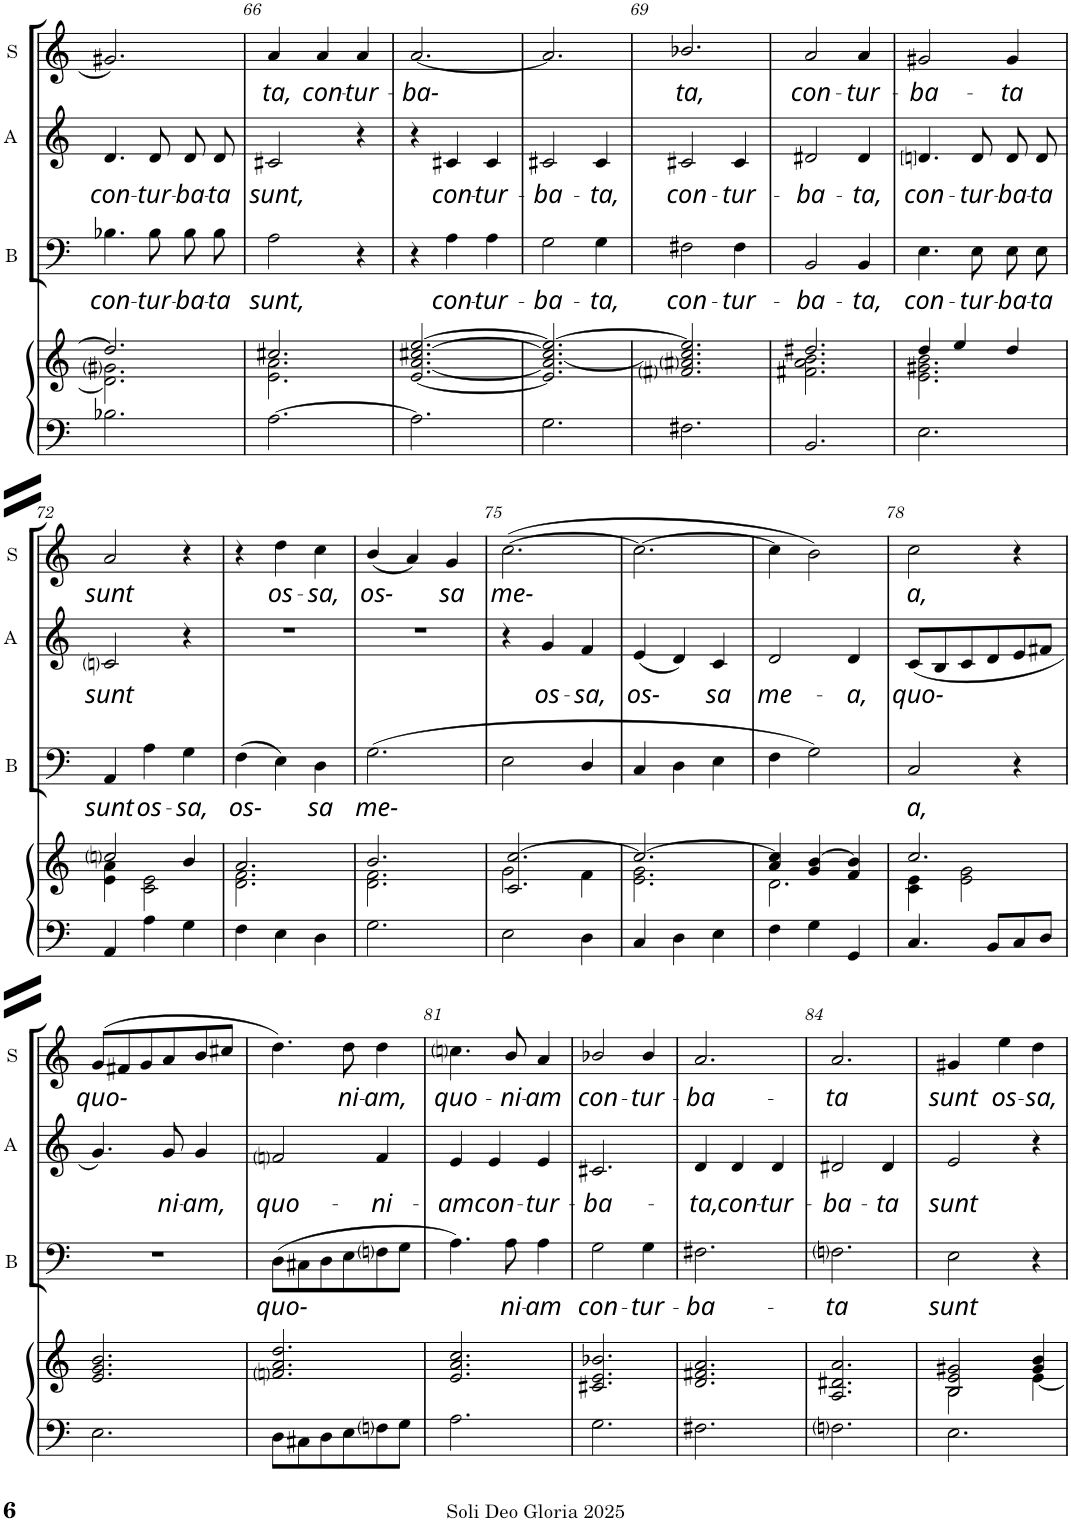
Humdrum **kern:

**kern	**kern	**kern	**text	**kern	**text	**kern	**text
*part4	*part4	*part3	*part3	*part2	*part2	*part1	*part1
*staff5	*staff4	*staff3	*staff3	*staff2	*staff2	*staff1	*staff1
*I"Organ	*	*I"Bass	*	*I"Alto	*	*I"Soprano	*
*	*	*I'B	*	*I'A	*	*I'S	*
!!LO:PB:g=z
*clefF4	*clefG2	*clefF4	*	*clefG2	*	*clefG2	*
*k[]	*k[]	*k[]	*	*k[]	*	*k[]	*
*M3/4	*M3/4	*M3/4	*	*M3/4	*	*M3/4	*
=65	=65	=65	=65	=65	=65	=65	=65
*	*^	*	*	*	*	*	*
*	*	*^	*	*	*	*	*	*
!	!	!	!	!	!LO:LY:b	!	!LO:LY:b	!	!
2.B-X\	2.dd/]	2.d\] 2.g#i\	2.ryy	4.B-X\	con-	4.d/	con-	2.g#X/	.
!	!	!	!	!	!LO:LY:b	!	!LO:LY:b	!	!
.	.	.	.	8B-\	-tur-	8d/	-tur-	.	.
!	!	!	!	!	!LO:LY:b	!	!LO:LY:b	!	!
.	.	.	.	8B-\	-ba-	8d/	-ba-	.	.
!	!	!	!	!	!LO:LY:b	!	!LO:LY:b	!	!
.	.	.	.	8B-\	-ta	8d/	-ta	.	.
=66	=66	=66	=66	=66	=66	=66	=66	=66	=66
!	!	!	!	!	!LO:LY:b	!	!LO:LY:b	!	!LO:LY:b
[2.A\	2.cc#X/	2.e\ 2.a\	2.ryy	2A\	sunt,	2c#X/	sunt,	4a/	ta,
!	!	!	!	!	!	!	!	!	!LO:LY:b
.	.	.	.	.	.	.	.	4a/	con-
!	!	!	!	!	!	!	!	!	!LO:LY:b
.	.	.	.	4r	.	4r	.	4a/	-tur-
=67	=67	=67	=67	=67	=67	=67	=67	=67	=67
!	!	!	!	!	!	!	!	!	!LO:LY:b
2.A\]	[2.e/ [2.a/ [2.cc#X/ [2.ee/	4ryy	2.ryy	4r	.	4r	.	[2.a/	-ba-
!	!	!	!	!	!LO:LY:b	!	!LO:LY:b	!	!
.	.	4ryy	.	4A\	con-	4c#X/	con-	.	.
!	!	!	!	!	!LO:LY:b	!	!LO:LY:b	!	!
.	.	4ryy	.	4A\	-tur-	4c#/	-tur-	.	.
=68	=68	=68	=68	=68	=68	=68	=68	=68	=68
!	!	!	!	!	!LO:LY:b	!	!LO:LY:b	!	!
2.G\	2.e/] 2.a/] 2.cc#/_ 2.ee/_	4ryy	2.ryy	2G\	-ba-	2c#X/	-ba-	2.a/]	.
.	.	4ryy	.	.	.	.	.	.	.
!	!	!	!	!	!LO:LY:b	!	!LO:LY:b	!	!
.	.	4ryy	.	4G\	-ta,	4c#/	-ta,	.	.
=69	=69	=69	=69	=69	=69	=69	=69	=69	=69
!	!	!	!	!	!LO:LY:b	!	!LO:LY:b	!	!LO:LY:b
2.F#X\	2.f#i/ 2.a#i/ 2.cc#/] 2.ee/]	4ryy	2.ryy	2F#X\	con-	2c#X/	con-	2.b-X/	ta,
.	.	4ryy	.	.	.	.	.	.	.
!	!	!	!	!	!LO:LY:b	!	!LO:LY:b	!	!
.	.	4ryy	.	4F#\	-tur-	4c#/	-tur-	.	.
=70	=70	=70	=70	=70	=70	=70	=70	=70	=70
!	!	!	!	!	!LO:LY:b	!	!LO:LY:b	!	!LO:LY:b
2.BB/	2.dd#X/	2.f#X\ 2.a\ 2.b\	2.ryy	2BB/	-ba-	2d#X/	-ba-	2a/	con-
!	!	!	!	!	!LO:LY:b	!	!LO:LY:b	!	!LO:LY:b
.	.	.	.	4BB/	-ta,	4d#/	-ta,	4a/	-tur-
=71	=71	=71	=71	=71	=71	=71	=71	=71	=71
!	!	!	!	!	!LO:LY:b	!	!LO:LY:b	!	!LO:LY:b
2.E\	4dd/	2.e\ 2.g#X\ 2.b\	2.ryy	4.E\	con-	4.dnj/	con-	2g#X/	-ba-
.	4ee/	.	.	.	.	.	.	.	.
!	!	!	!	!	!LO:LY:b	!	!LO:LY:b	!	!
.	.	.	.	8E\	-tur-	8d/	-tur-	.	.
!	!	!	!	!	!LO:LY:b	!	!LO:LY:b	!	!LO:LY:b
.	4dd/	.	.	8E\	-ba-	8d/	-ba-	4g#/	-ta
!	!	!	!	!	!LO:LY:b	!	!LO:LY:b	!	!
.	.	.	.	8E\	-ta	8d/	-ta	.	.
!!LO:LB:g=z
=72	=72	=72	=72	=72	=72	=72	=72	=72	=72
!	!	!	!	!	!LO:LY:b	!	!LO:LY:b	!	!LO:LY:b
4AA/	2ccni/	4e\ 4a\	2.ryy	4AA/	sunt	2cni/	sunt	2a/	sunt
!	!	!	!	!	!LO:LY:b	!	!	!	!
4A\	.	2c\ 2e\	.	4A\	os-	.	.	.	.
!	!	!	!	!	!LO:LY:b	!	!	!	!
4G\	4b/	.	.	4G\	-sa,	4r	.	4r	.
=73	=73	=73	=73	=73	=73	=73	=73	=73	=73
!	!	!	!	!	!LO:LY:b	!	!	!	!
4F\	2.a/	2.d\ 2.f\	2.ryy	(>4F\	os-	2.r	.	4r	.
!	!	!	!	!	!	!	!	!	!LO:LY:b
4E\	.	.	.	4E\)	.	.	.	4dd\	os-
!	!	!	!	!	!LO:LY:b	!	!	!	!LO:LY:b
4D\	.	.	.	4D\	sa	.	.	4cc\	-sa,
=74	=74	=74	=74	=74	=74	=74	=74	=74	=74
!	!	!	!	!	!LO:LY:b	!	!	!	!LO:LY:b
2.G\	2.b/	2.d\ 2.f\	2.ryy	(>2.G\	me-	2.r	.	(<4b/	os-
.	.	.	.	.	.	.	.	4a/)	.
!	!	!	!	!	!	!	!	!	!LO:LY:b
.	.	.	.	.	.	.	.	4g/	sa
=75	=75	=75	=75	=75	=75	=75	=75	=75	=75
!	!	!	!	!	!	!	!	!	!LO:LY:b
2E\	2.c/ [2.cc/	2g\	2.ryy	2E\	.	4r	.	(>[2.cc\	me-
!	!	!	!	!	!	!	!LO:LY:b	!	!
.	.	.	.	.	.	4g/	os-	.	.
!	!	!	!	!	!	!	!LO:LY:b	!	!
4D\	.	4f\	.	4D/	.	4f/	-sa,	.	.
=76	=76	=76	=76	=76	=76	=76	=76	=76	=76
!	!	!	!	!	!	!	!LO:LY:b	!	!
4C/	2.cc/_	2.e\ 2.g\	2.ryy	4C/	.	(<4e/	os-	2.cc\_	.
4D\	.	.	.	4D\	.	4d/)	.	.	.
!	!	!	!	!	!	!	!LO:LY:b	!	!
4E\	.	.	.	4E\	.	4c/	sa	.	.
=77	=77	=77	=77	=77	=77	=77	=77	=77	=77
!	!	!	!	!	!	!	!LO:LY:b	!	!
4F\	4a/ 4cc/]	2.d\	2.ryy	4F\	.	2d/	me-	4cc\]	.
4G\	4g/ [4b/	.	.	2G\)	.	.	.	2b\)	.
!	!	!	!	!	!	!	!LO:LY:b	!	!
4GG/	4f/ 4b/]	.	.	.	.	4d/	-a,	.	.
=78	=78	=78	=78	=78	=78	=78	=78	=78	=78
!	!	!	!	!	!LO:LY:b	!	!LO:LY:b	!	!LO:LY:b
4.C/	2.cc/	4c\ 4e\	2.ryy	2C/	a,	(<8c/L	quo-	2cc\	a,
.	.	.	.	.	.	8B/	.	.	.
.	.	2e\ 2g\	.	.	.	8c/	.	.	.
8BB/L	.	.	.	.	.	8d/	.	.	.
8C/	.	.	.	4r	.	8e/	.	4r	.
8D/J	.	.	.	.	.	8f#X/J	.	.	.
!!LO:LB:g=z
=79	=79	=79	=79	=79	=79	=79	=79	=79	=79
!	!	!	!	!	!	!	!	!	!LO:LY:b
2.E\	2.e/ 2.g/ 2.b/	4ryy	2.ryy	2.r	.	4.g/)	.	(8g/L	quo-
.	.	.	.	.	.	.	.	8f#X/	.
.	.	4ryy	.	.	.	.	.	8g/	.
!	!	!	!	!	!	!	!LO:LY:b	!	!
.	.	.	.	.	.	8g/	ni-	8a/	.
!	!	!	!	!	!	!	!LO:LY:b	!	!
.	.	4ryy	.	.	.	4g/	-am,	8b/	.
.	.	.	.	.	.	.	.	8cc#X/J	.
=80	=80	=80	=80	=80	=80	=80	=80	=80	=80
!	!	!	!	!	!LO:LY:b	!	!LO:LY:b	!	!
8D\L	2.fni/ 2.a/ 2.dd/	4ryy	2.ryy	(>8D\L	quo-	2fni/	quo-	4.dd\)	.
8C#X\	.	.	.	8C#X\	.	.	.	.	.
8D\	.	4ryy	.	8D\	.	.	.	.	.
!	!	!	!	!	!	!	!	!	!LO:LY:b
8E\	.	.	.	8E\	.	.	.	8dd\	ni-
!	!	!	!	!	!	!	!LO:LY:b	!	!LO:LY:b
8Fni\	.	4ryy	.	8Fni\	.	4f/	-ni-	4dd\	-am,
8G\J	.	.	.	8G\J	.	.	.	.	.
=81	=81	=81	=81	=81	=81	=81	=81	=81	=81
!	!	!	!	!	!	!	!LO:LY:b	!	!LO:LY:b
2.A\	2.e/ 2.a/ 2.cc/	4ryy	2.ryy	4.A\)	.	4e/	-am	4.ccni\	quo-
!	!	!	!	!	!	!	!LO:LY:b	!	!
.	.	4ryy	.	.	.	4e/	con-	.	.
!	!	!	!	!	!LO:LY:b	!	!	!	!LO:LY:b
.	.	.	.	8A\	ni-	.	.	8b/	-ni-
!	!	!	!	!	!LO:LY:b	!	!LO:LY:b	!	!LO:LY:b
.	.	4ryy	.	4A\	-am	4e/	-tur-	4a/	-am
=82	=82	=82	=82	=82	=82	=82	=82	=82	=82
!	!	!	!	!	!LO:LY:b	!	!LO:LY:b	!	!LO:LY:b
2.G\	2.c#X/ 2.e/ 2.b-X/	4ryy	2.ryy	2G\	con-	2.c#X/	-ba-	2b-X/	con-
.	.	4ryy	.	.	.	.	.	.	.
!	!	!	!	!	!LO:LY:b	!	!	!	!LO:LY:b
.	.	4ryy	.	4G\	-tur-	.	.	4b-/	-tur-
=83	=83	=83	=83	=83	=83	=83	=83	=83	=83
!	!	!	!	!	!LO:LY:b	!	!LO:LY:b	!	!LO:LY:b
2.F#X\	2.d/ 2.f#X/ 2.a/	4ryy	2.ryy	2.F#X\	-ba-	4d/	-ta,	2.a/	-ba-
!	!	!	!	!	!	!	!LO:LY:b	!	!
.	.	4ryy	.	.	.	4d/	con-	.	.
!	!	!	!	!	!	!	!LO:LY:b	!	!
.	.	4ryy	.	.	.	4d/	-tur-	.	.
=84	=84	=84	=84	=84	=84	=84	=84	=84	=84
!	!	!	!	!	!LO:LY:b	!	!LO:LY:b	!	!LO:LY:b
2.Fni\	2.A/ 2.d#X/ 2.a/	4ryy	2.ryy	2.Fni\	-ta	2d#X/	-ba-	2.a/	-ta
.	.	4ryy	.	.	.	.	.	.	.
!	!	!	!	!	!	!	!LO:LY:b	!	!
.	.	4ryy	.	.	.	4d#/	-ta	.	.
=85	=85	=85	=85	=85	=85	=85	=85	=85	=85
!	!	!	!	!	!LO:LY:b	!	!LO:LY:b	!	!LO:LY:b
2.E\	2B/ 2e/ 2g#X/	2B\	2.ryy	2E\	sunt	2e/	sunt	4g#X/	sunt
!	!	!	!	!	!	!	!	!	!LO:LY:b
.	.	.	.	.	.	.	.	4ee\	os-
!	!	!	!	!	!	!	!	!	!LO:LY:b
.	4g#/ 4b/	[4e\	.	4r	.	4r	.	4dd\	-sa,
*	*v	*v	*v	*	*	*	*	*	*
=	=	=	=	=	=	=	=
*-	*-	*-	*-	*-	*-	*-	*-
